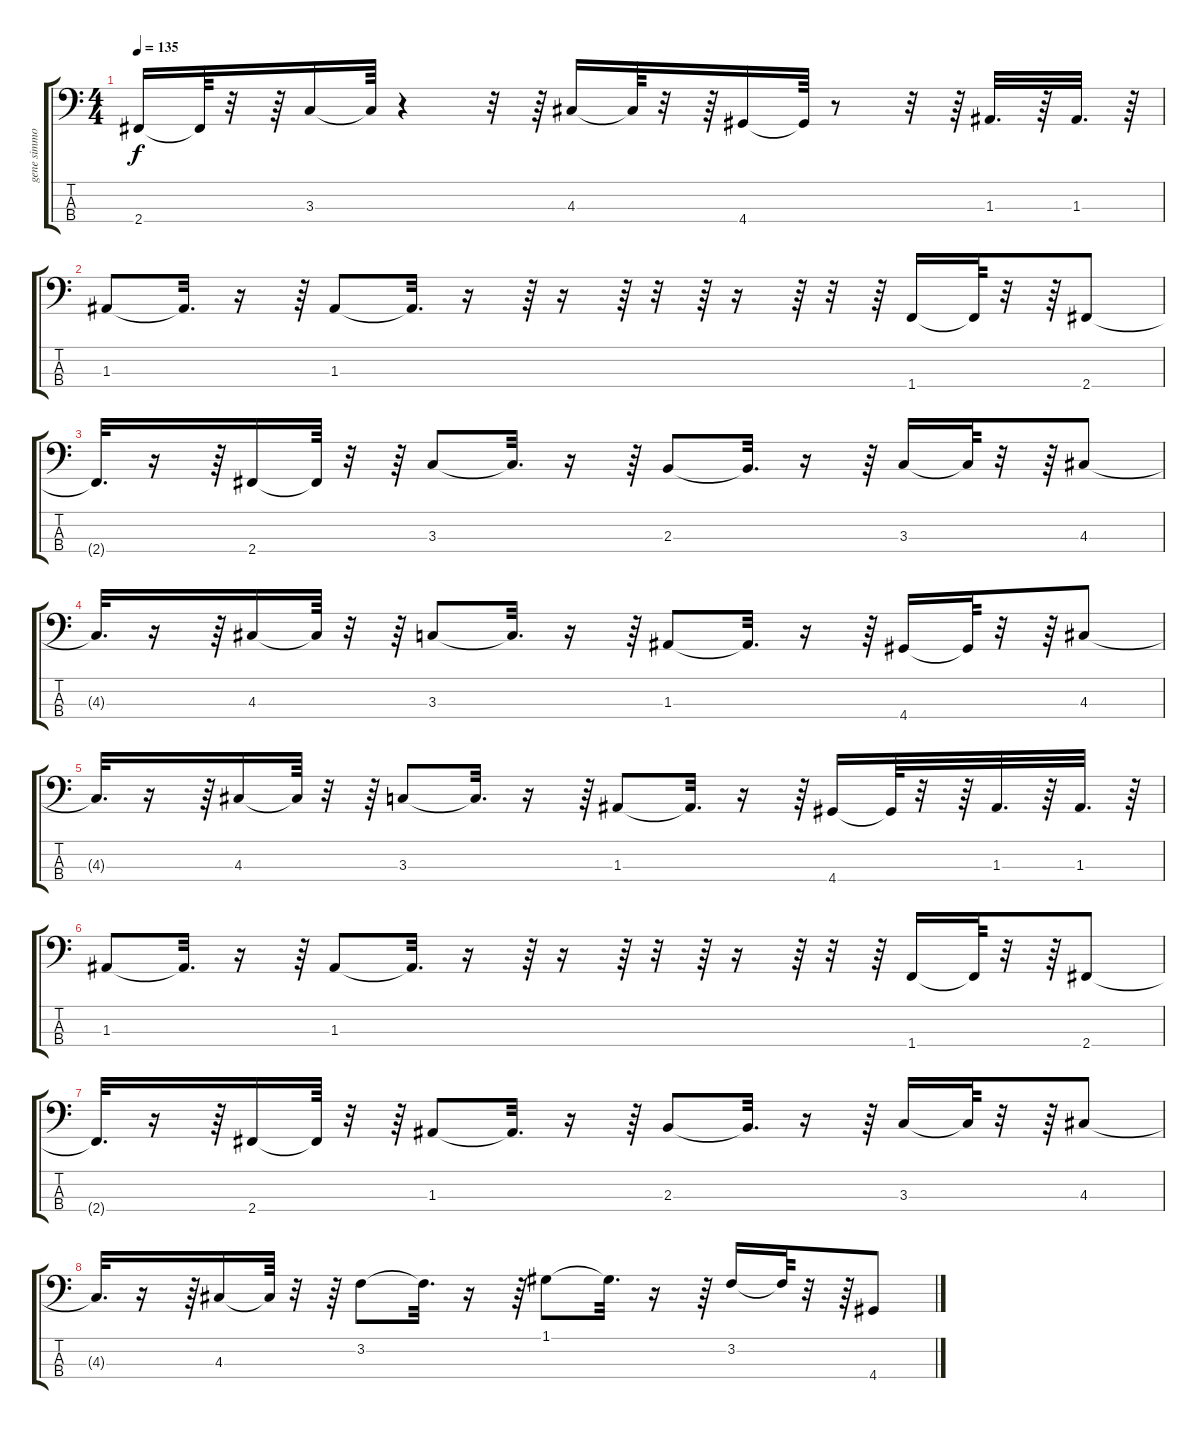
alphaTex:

\track ("gene simmons" "gene simmo") {solo instrument banjo}
\staff {score tabs}
\tuning (G2 D2 A1 E1) {hide}
\displaytranspose 12
\ts (4 4)
\tempo 135
\clef f4
\ks c
2.4.16{dy f} 2.4{t}.64 r.32 r.64 3.3.16 3.3{t}.64 r.4 r.32 r.64 4.3.16 4.3{t}.64 r.32 r.64 4.4.16 4.4{t}.64 r.8 r.32 r.64 1.3.32{d} r.64 1.3.32{d} r.64 |
1.3.8 1.3{t}.32{d} r.16 r.64 1.3.8 1.3{t}.32{d} r.16 r.64 r.16 r.64 r.32 r.64 r.16 r.64 r.32 r.64 1.4.16 1.4{t}.64 r.32 r.64 2.4.8 |
2.4{t}.32{d} r.16 r.64 2.4.16 2.4{t}.64 r.32 r.64 3.3.8 3.3{t}.32{d} r.16 r.64 2.3.8 2.3{t}.32{d} r.16 r.64 3.3.16 3.3{t}.64 r.32 r.64 4.3.8 |
4.3{t}.32{d} r.16 r.64 4.3.16 4.3{t}.64 r.32 r.64 3.3.8 3.3{t}.32{d} r.16 r.64 1.3.8 1.3{t}.32{d} r.16 r.64 4.4.16 4.4{t}.64 r.32 r.64 4.3.8 |
4.3{t}.32{d} r.16 r.64 4.3.16 4.3{t}.64 r.32 r.64 3.3.8 3.3{t}.32{d} r.16 r.64 1.3.8 1.3{t}.32{d} r.16 r.64 4.4.16 4.4{t}.64 r.32 r.64 1.3.32{d} r.64 1.3.32{d} r.64 |
1.3.8 1.3{t}.32{d} r.16 r.64 1.3.8 1.3{t}.32{d} r.16 r.64 r.16 r.64 r.32 r.64 r.16 r.64 r.32 r.64 1.4.16 1.4{t}.64 r.32 r.64 2.4.8 |
2.4{t}.32{d} r.16 r.64 2.4.16 2.4{t}.64 r.32 r.64 1.3.8 1.3{t}.32{d} r.16 r.64 2.3.8 2.3{t}.32{d} r.16 r.64 3.3.16 3.3{t}.64 r.32 r.64 4.3.8 |
4.3{t}.32{d} r.16 r.64 4.3.16 4.3{t}.64 r.32 r.64 3.2.8 3.2{t}.32{d} r.16 r.64 1.1.8 1.1{t}.32{d} r.16 r.64 3.2.16 3.2{t}.64 r.32 r.64 4.4.8
